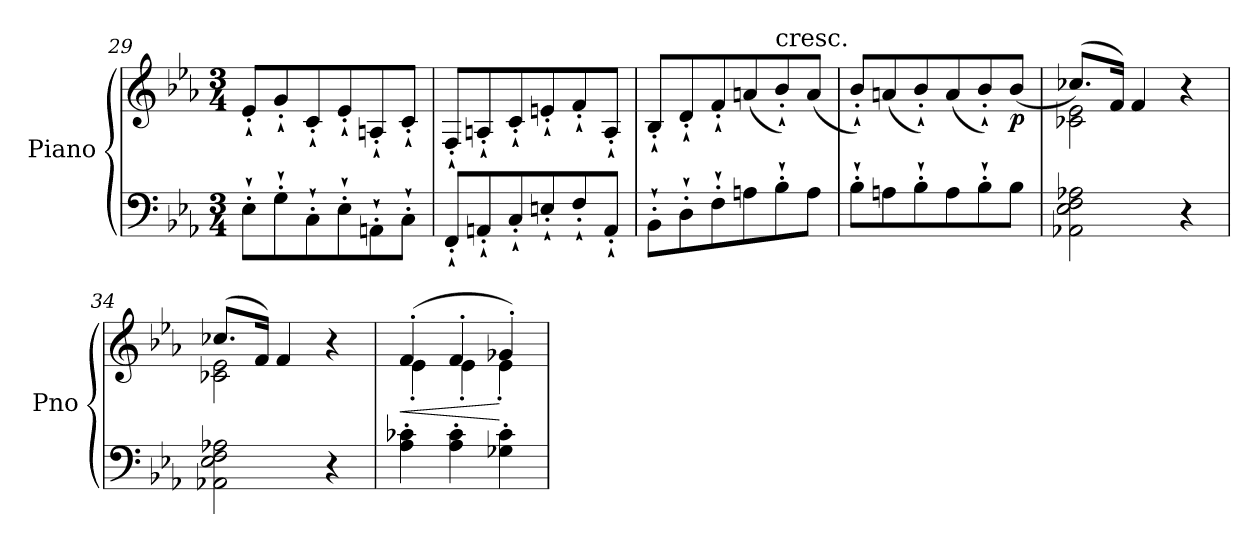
**kern	**kern	**dynam
*part1	*part1	*part1
*staff2	*staff1	*staff1/2
*I"Piano	*	*
*I'Pno	*	*
*clefF4	*clefG2	*
*k[b-e-a-]	*k[b-e-a-]	*
*E-:	*E-:	*
*M3/4	*M3/4	*
=29	=29	=29
8E-'`\L	8e-'`/L	.
8G'`\	8g'`/	.
8C'`\	8c'`/	.
8E-'`\	8e-'`/	.
8AAn'`\	8An'`/	.
8C'`\J	8c'`/J	.
!!LO:PB:g=z
=30	=30	=30
8FF'`/L	8F'`/L	.
8AAn'`/	8An'`/	.
8C'`/	8c'`/	.
8En'`/	8en'`/	.
8F'`/	8f'`/	.
8AA'`/J	8A'`/J	.
=31	=31	=31
8BB-'`\L	8B-'`/L	.
8D'`\	8d'`/	.
8F'`\	8f'`/	.
8An\	(<8an/	.
!	!LO:TX:a:t=cresc.	!
8B-'`\	8b-'`/)	.
8A\J	(<8a/J	.
=32	=32	=32
8B-'`\L	8b-'`/L)	.
8An\	(<8an/	.
8B-'`\	8b-'`/)	.
8A\	(<8a/	.
8B-'`\	8b-'`/)	.
!	!	!LO:DY:b
8B-\J	(<8b-/J	p
=33	=33	=33
*	*^	*
2AA-X\ 2E-\ 2F\ 2A-X\	(>8.cc-X/L)	2c-X\ 2e-\	.
.	16f/Jk)	.	.
.	4f/	.	.
4r	4r	4ryy	.
=34	=34	=34	=34
2AA-X\ 2E-\ 2F\ 2A-X\	(>8.cc-X/L	2c-X\ 2e-\	.
.	16f/Jk)	.	.
.	4f/	.	.
4r	4r	4ryy	.
=35	=35	=35	=35
!	!	!	!LO:HP:b
4A-\' 4c-X\'	(>4f'/	4e-'\	<
4A-\' 4c-\'	4f'/	4e-'\	.
4G-X\' 4c-\'	4g-X'/)	4e-'\	[
*	*v	*v	*
=	=	=
*-	*-	*-
